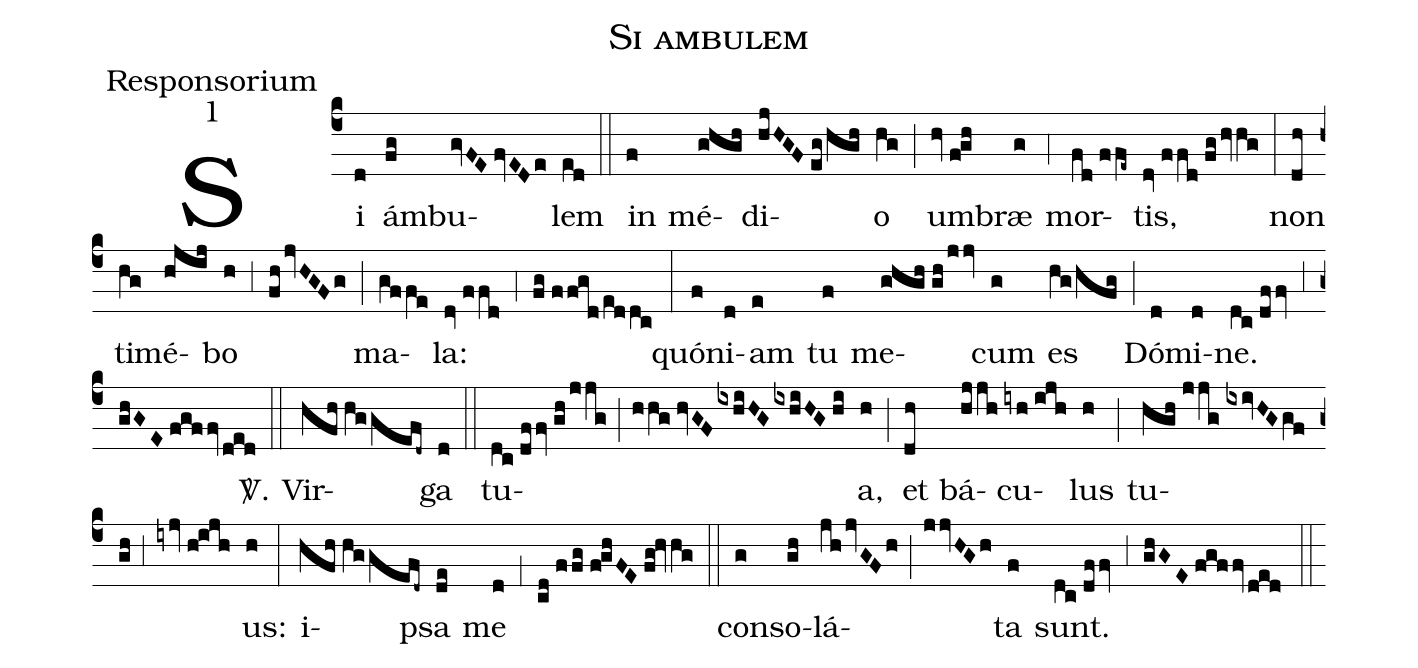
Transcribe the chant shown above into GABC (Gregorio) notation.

name:Si ambulem;
office-part:Responsorium;
mode:1;
%%
(c4) Si(d) ám(fg)bu(gvFE//fvEDe)lem(ed) (::) in(f) mé(ghgh)di(hjHGF//eg/hgh)o(hg) (;) um(hv//f!gh)bræ(g) (;4) mor(fd//ffe~)tis,(dv//ffd//fg/hvhg) (:) non(dh) ti(hg)mé(hjij)bo(h) (;3) (fh/jvHGFg) (;) ma(gffe)la:(dv//ffd) (;4) (fg//ffgd/eddc) (:) quó(f)ni(d)am(e) tu(f) me(ghgh//gh/jjv)cum(g) es(hg/hfg) (;) Dó(d)mi(d)ne.(dc//dffv) (;3) (ghGE//fgffv/ded) <sp>V/</sp>.(::) Vir(hfh//hggefd~)ga(d) (::) tu(dc//dffv//gh/jjg;hhg//hvGF/ixhiHG/ixhiHG//hi)a,(h) (;) et(dh) bá(hjjh)cu(iyh//ijh)lus(h) (;) tu(hgh//jjg//ixivHG/gf/gh;3iyjv//h!ijh)us:(h) (:) i(hfh//hggefd~)psa(de) me(d) (;1) (cd//ffg//f!ghFE//fg!hvhg) (::) con(g)so(gh)lá(jh/jvGFh;jjvHGh)ta(f) sunt.(dc//dffv) (;3) (ghGE//fgffv/ded) (::)
